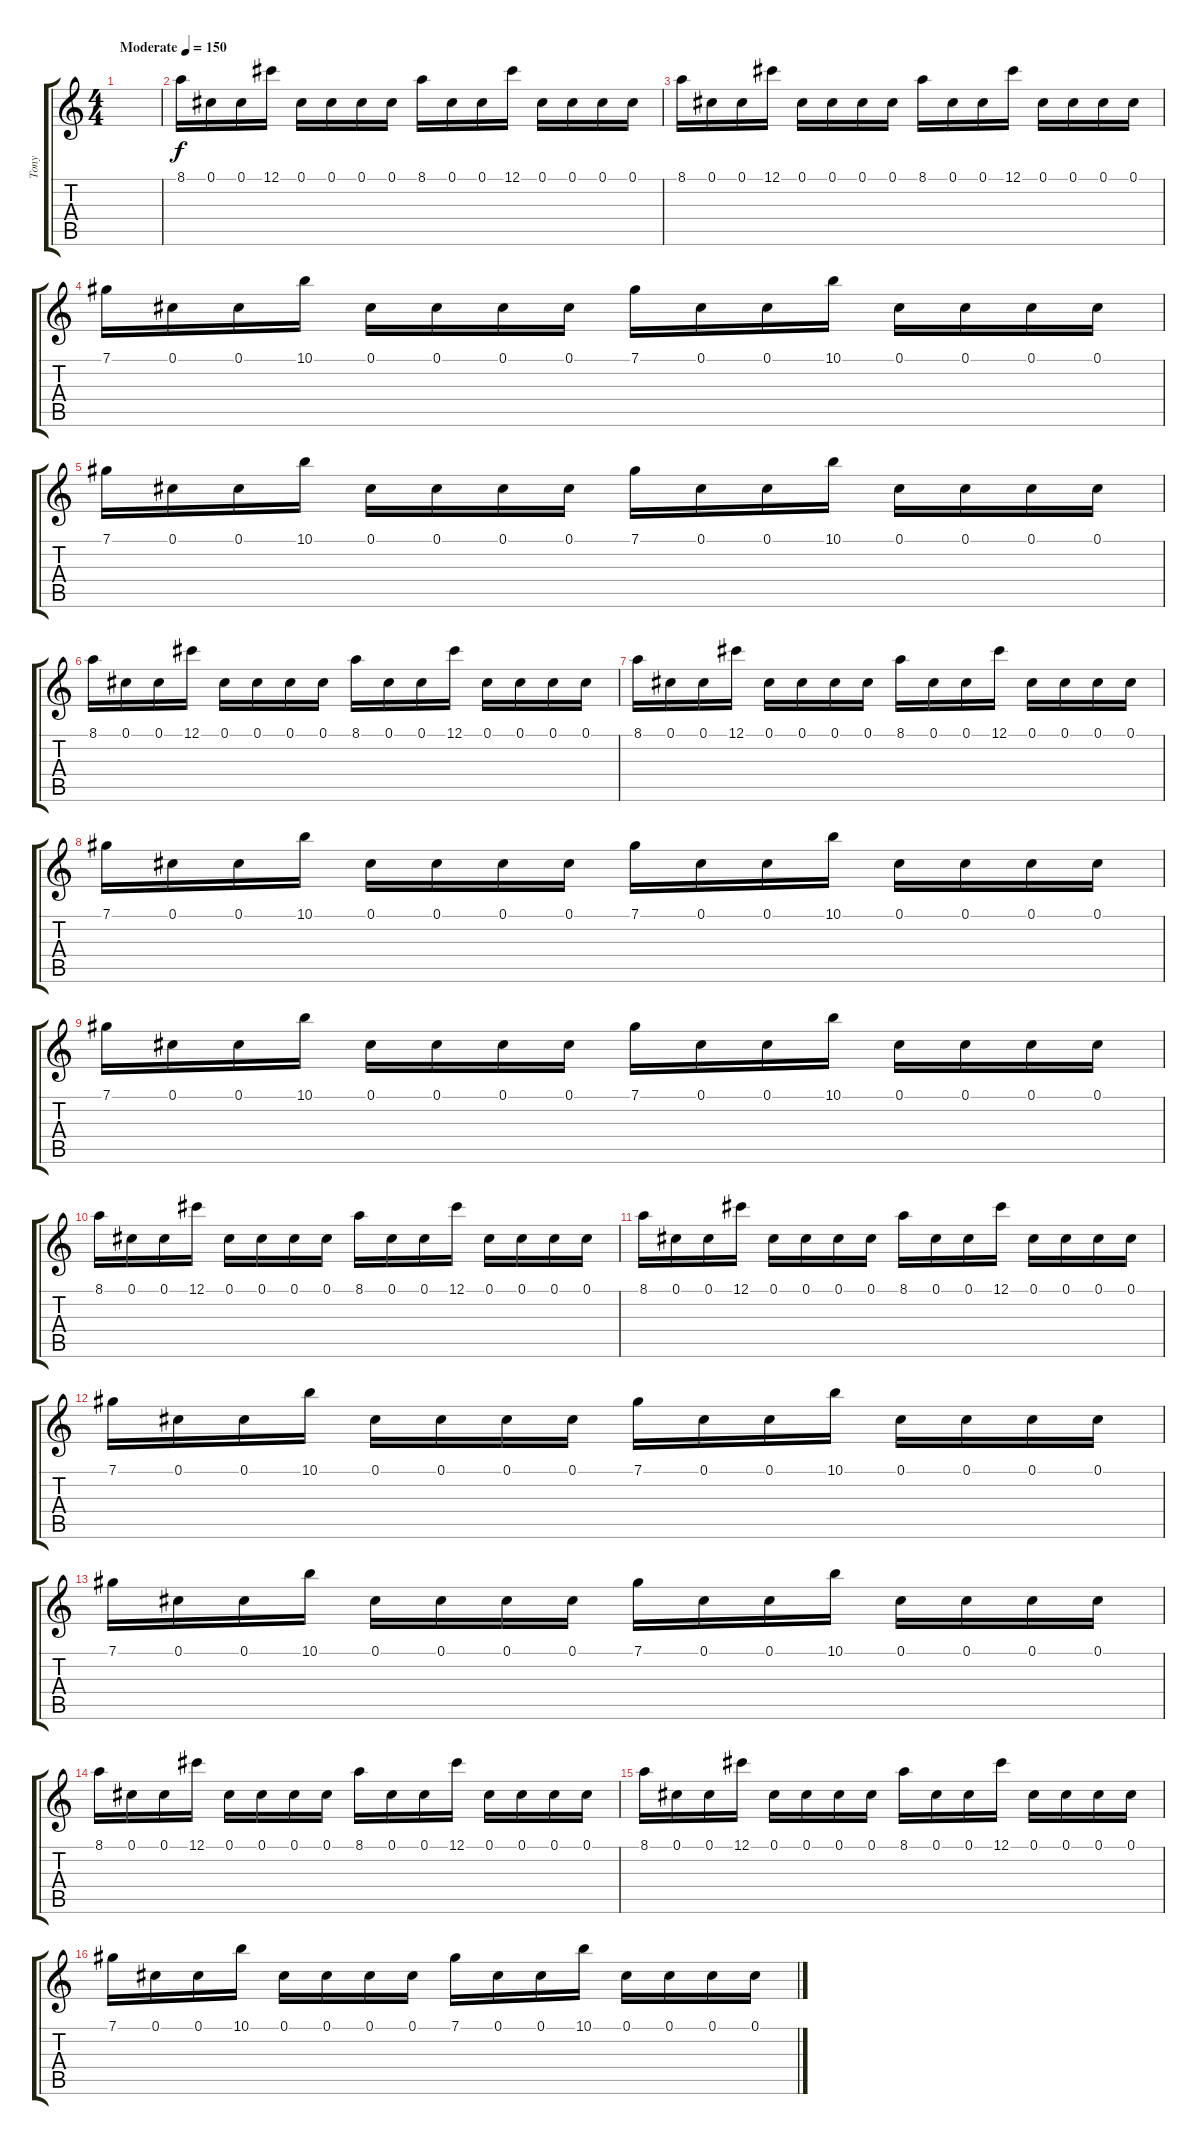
\track ("Tony" "Tony") {instrument distortionguitar}
\staff {score tabs}
\tuning (Db4 C4 Ab3 Db3 Ab2 Db2) {hide}
\ts (4 4)
\tempo (150 "Moderate")
\clef g2
\ks c
|
8.1.16 0.1.16 0.1.16 12.1.16 0.1.16 0.1.16 0.1.16 0.1.16 8.1.16 0.1.16 0.1.16 12.1.16 0.1.16 0.1.16 0.1.16 0.1.16 |
8.1.16 0.1.16 0.1.16 12.1.16 0.1.16 0.1.16 0.1.16 0.1.16 8.1.16 0.1.16 0.1.16 12.1.16 0.1.16 0.1.16 0.1.16 0.1.16 |
7.1.16 0.1.16 0.1.16 10.1.16 0.1.16 0.1.16 0.1.16 0.1.16 7.1.16 0.1.16 0.1.16 10.1.16 0.1.16 0.1.16 0.1.16 0.1.16 |
7.1.16 0.1.16 0.1.16 10.1.16 0.1.16 0.1.16 0.1.16 0.1.16 7.1.16 0.1.16 0.1.16 10.1.16 0.1.16 0.1.16 0.1.16 0.1.16 |
8.1.16 0.1.16 0.1.16 12.1.16 0.1.16 0.1.16 0.1.16 0.1.16 8.1.16 0.1.16 0.1.16 12.1.16 0.1.16 0.1.16 0.1.16 0.1.16 |
8.1.16 0.1.16 0.1.16 12.1.16 0.1.16 0.1.16 0.1.16 0.1.16 8.1.16 0.1.16 0.1.16 12.1.16 0.1.16 0.1.16 0.1.16 0.1.16 |
7.1.16 0.1.16 0.1.16 10.1.16 0.1.16 0.1.16 0.1.16 0.1.16 7.1.16 0.1.16 0.1.16 10.1.16 0.1.16 0.1.16 0.1.16 0.1.16 |
7.1.16 0.1.16 0.1.16 10.1.16 0.1.16 0.1.16 0.1.16 0.1.16 7.1.16 0.1.16 0.1.16 10.1.16 0.1.16 0.1.16 0.1.16 0.1.16 |
8.1.16 0.1.16 0.1.16 12.1.16 0.1.16 0.1.16 0.1.16 0.1.16 8.1.16 0.1.16 0.1.16 12.1.16 0.1.16 0.1.16 0.1.16 0.1.16 |
8.1.16 0.1.16 0.1.16 12.1.16 0.1.16 0.1.16 0.1.16 0.1.16 8.1.16 0.1.16 0.1.16 12.1.16 0.1.16 0.1.16 0.1.16 0.1.16 |
7.1.16 0.1.16 0.1.16 10.1.16 0.1.16 0.1.16 0.1.16 0.1.16 7.1.16 0.1.16 0.1.16 10.1.16 0.1.16 0.1.16 0.1.16 0.1.16 |
7.1.16 0.1.16 0.1.16 10.1.16 0.1.16 0.1.16 0.1.16 0.1.16 7.1.16 0.1.16 0.1.16 10.1.16 0.1.16 0.1.16 0.1.16 0.1.16 |
8.1.16 0.1.16 0.1.16 12.1.16 0.1.16 0.1.16 0.1.16 0.1.16 8.1.16 0.1.16 0.1.16 12.1.16 0.1.16 0.1.16 0.1.16 0.1.16 |
8.1.16 0.1.16 0.1.16 12.1.16 0.1.16 0.1.16 0.1.16 0.1.16 8.1.16 0.1.16 0.1.16 12.1.16 0.1.16 0.1.16 0.1.16 0.1.16 |
7.1.16 0.1.16 0.1.16 10.1.16 0.1.16 0.1.16 0.1.16 0.1.16 7.1.16 0.1.16 0.1.16 10.1.16 0.1.16 0.1.16 0.1.16 0.1.16
